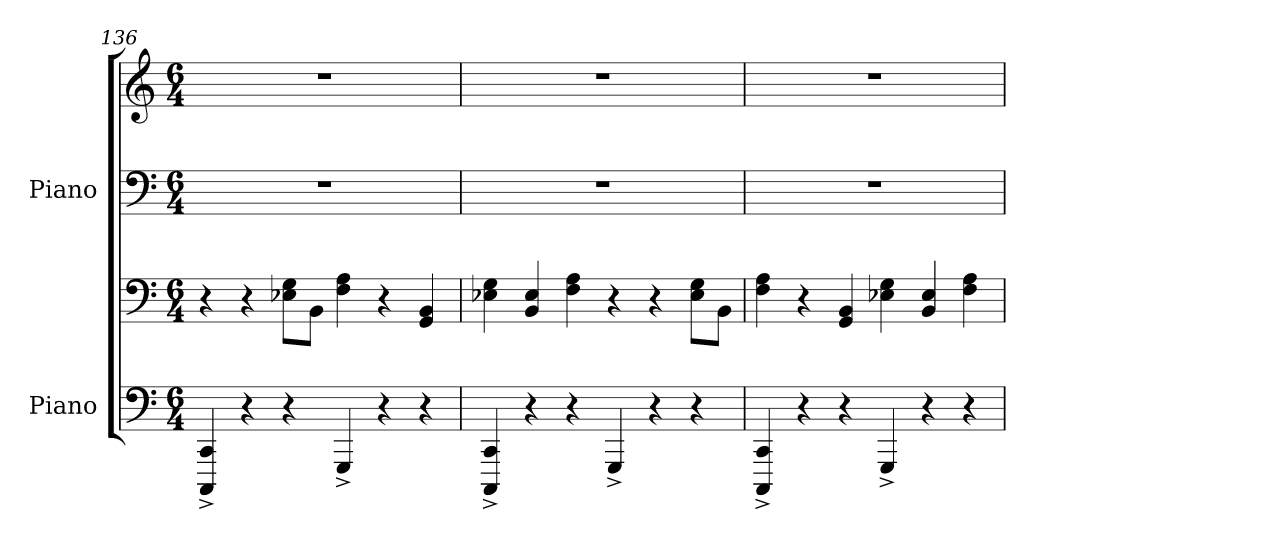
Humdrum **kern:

**kern	**kern	**kern	**kern
*part2	*part2	*part1	*part1
*staff4	*staff3	*staff2	*staff1
*I"Piano	*	*I"Piano	*
*I'Pno.	*	*I'Pno.	*
*clefF4	*clefF4	*clefF4	*clefG2
*k[]	*k[]	*k[]	*k[]
*M6/4	*M6/4	*M6/4	*M6/4
=136	=136	=136	=136
4CCC/^ 4CC/^	4r	1.r	1.r
4r	4r	.	.
4r	8E-X\ 8G\L	.	.
.	8BB\J	.	.
4GGG^/	4F\ 4A\	.	.
4r	4r	.	.
4r	4GG/ 4BB/	.	.
=137	=137	=137	=137
4CCC/^ 4CC/^	4E-X\ 4G\	1.r	1.r
4r	4BB/ 4E-/	.	.
4r	4F\ 4A\	.	.
4GGG^/	4r	.	.
4r	4r	.	.
4r	8E-\ 8G\L	.	.
.	8BB\J	.	.
=138	=138	=138	=138
4CCC/^ 4CC/^	4F\ 4A\	1.r	1.r
4r	4r	.	.
4r	4GG/ 4BB/	.	.
4GGG^/	4E-X\ 4G\	.	.
4r	4BB/ 4E-/	.	.
4r	4F\ 4A\	.	.
=	=	=	=
*-	*-	*-	*-
